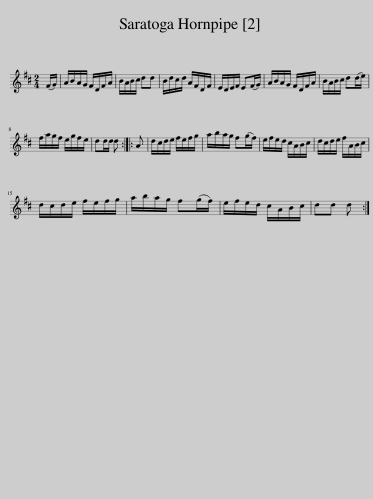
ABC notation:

X:1
L:1/8
M:2/4
I:linebreak $
K:D
V:1 treble
V:1
 (F/G/) | A/B/A/G/ F/D/F/A/ | B/A/B/c/ dd | B/d/c/d/ A/F/D/F/ | E/D/E/F/ E(F/G/) | %5
 A/B/A/G/ F/D/F/A/ | B/A/B/c/ d(d/e/) |$ f/a/g/f/ e/g/f/e/ | dd/d/ d :: A | %10
 d/c/d/e/ f/e/f/g/ | a/b/a/g/ f(g/f/) | e/f/e/d/ c/A/B/c/ | d/c/d/e/ f/A/B/c/ |$ d/c/d/e/ f/e/f/g/ | %15
 a/b/a/g/ f(g/f/) | e/f/e/d/ c/A/B/c/ | dd d :| %18
